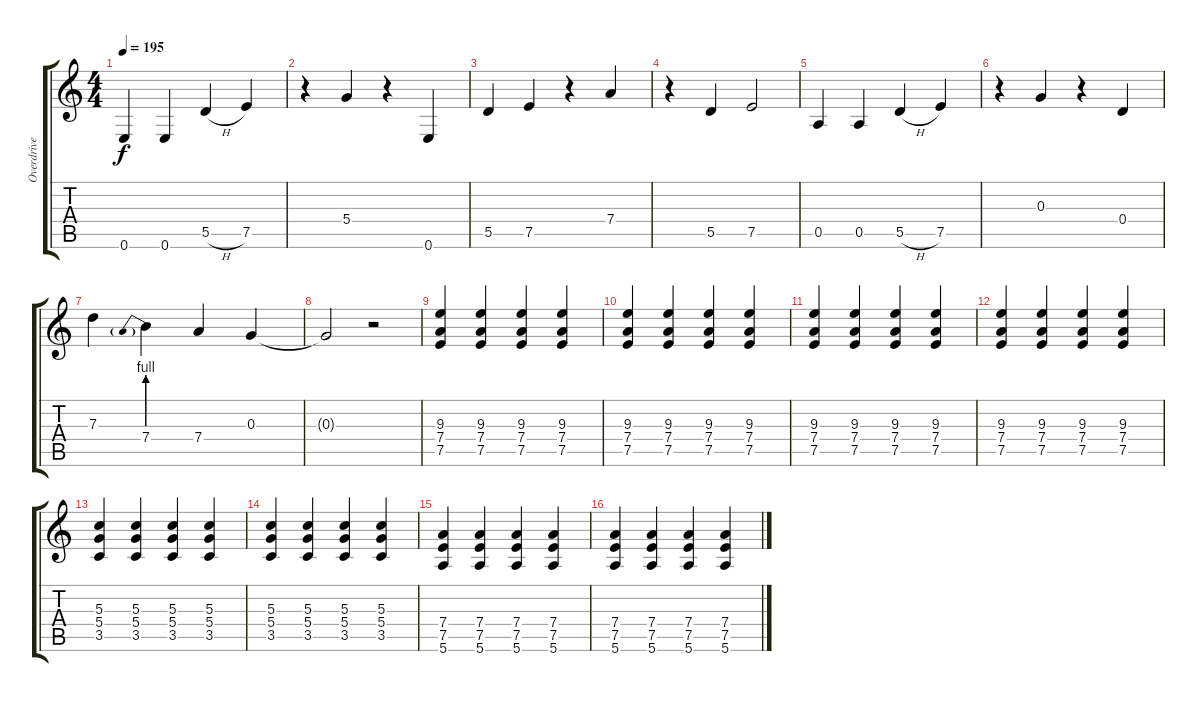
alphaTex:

\track ("Overdrive 2" "Overdrive ") {instrument distortionguitar}
\staff {score tabs}
\tuning (E4 B3 G3 D3 A2 E2) {hide}
\ts (4 4)
\tempo 195
\clef g2
\ks c
0.6.4{dy f} 0.6.4 5.5{h}.4 7.5.4 |
r.4 5.4.4 r.4 0.6.4 |
5.5.4 7.5.4 r.4 7.4.4 |
r.4 5.5.4 7.5.2 |
0.5.4 0.5.4 5.5{h}.4 7.5.4 |
r.4 0.3.4 r.4 0.4.4 |
7.3.4 7.4{be (prebend 0 4 60 4)}.4 7.4.4 0.3.4 |
0.3{t}.2 r.2 |
(9.3 7.4 7.5).4 (9.3 7.4 7.5).4 (9.3 7.4 7.5).4 (9.3 7.4 7.5).4 |
(9.3 7.4 7.5).4 (9.3 7.4 7.5).4 (9.3 7.4 7.5).4 (9.3 7.4 7.5).4 |
(9.3 7.4 7.5).4 (9.3 7.4 7.5).4 (9.3 7.4 7.5).4 (9.3 7.4 7.5).4 |
(9.3 7.4 7.5).4 (9.3 7.4 7.5).4 (9.3 7.4 7.5).4 (9.3 7.4 7.5).4 |
(5.3 5.4 3.5).4 (5.3 5.4 3.5).4 (5.3 5.4 3.5).4 (5.3 5.4 3.5).4 |
(5.3 5.4 3.5).4 (5.3 5.4 3.5).4 (5.3 5.4 3.5).4 (5.3 5.4 3.5).4 |
(7.4 7.5 5.6).4 (7.4 7.5 5.6).4 (7.4 7.5 5.6).4 (7.4 7.5 5.6).4 |
(7.4 7.5 5.6).4 (7.4 7.5 5.6).4 (7.4 7.5 5.6).4 (7.4 7.5 5.6).4
